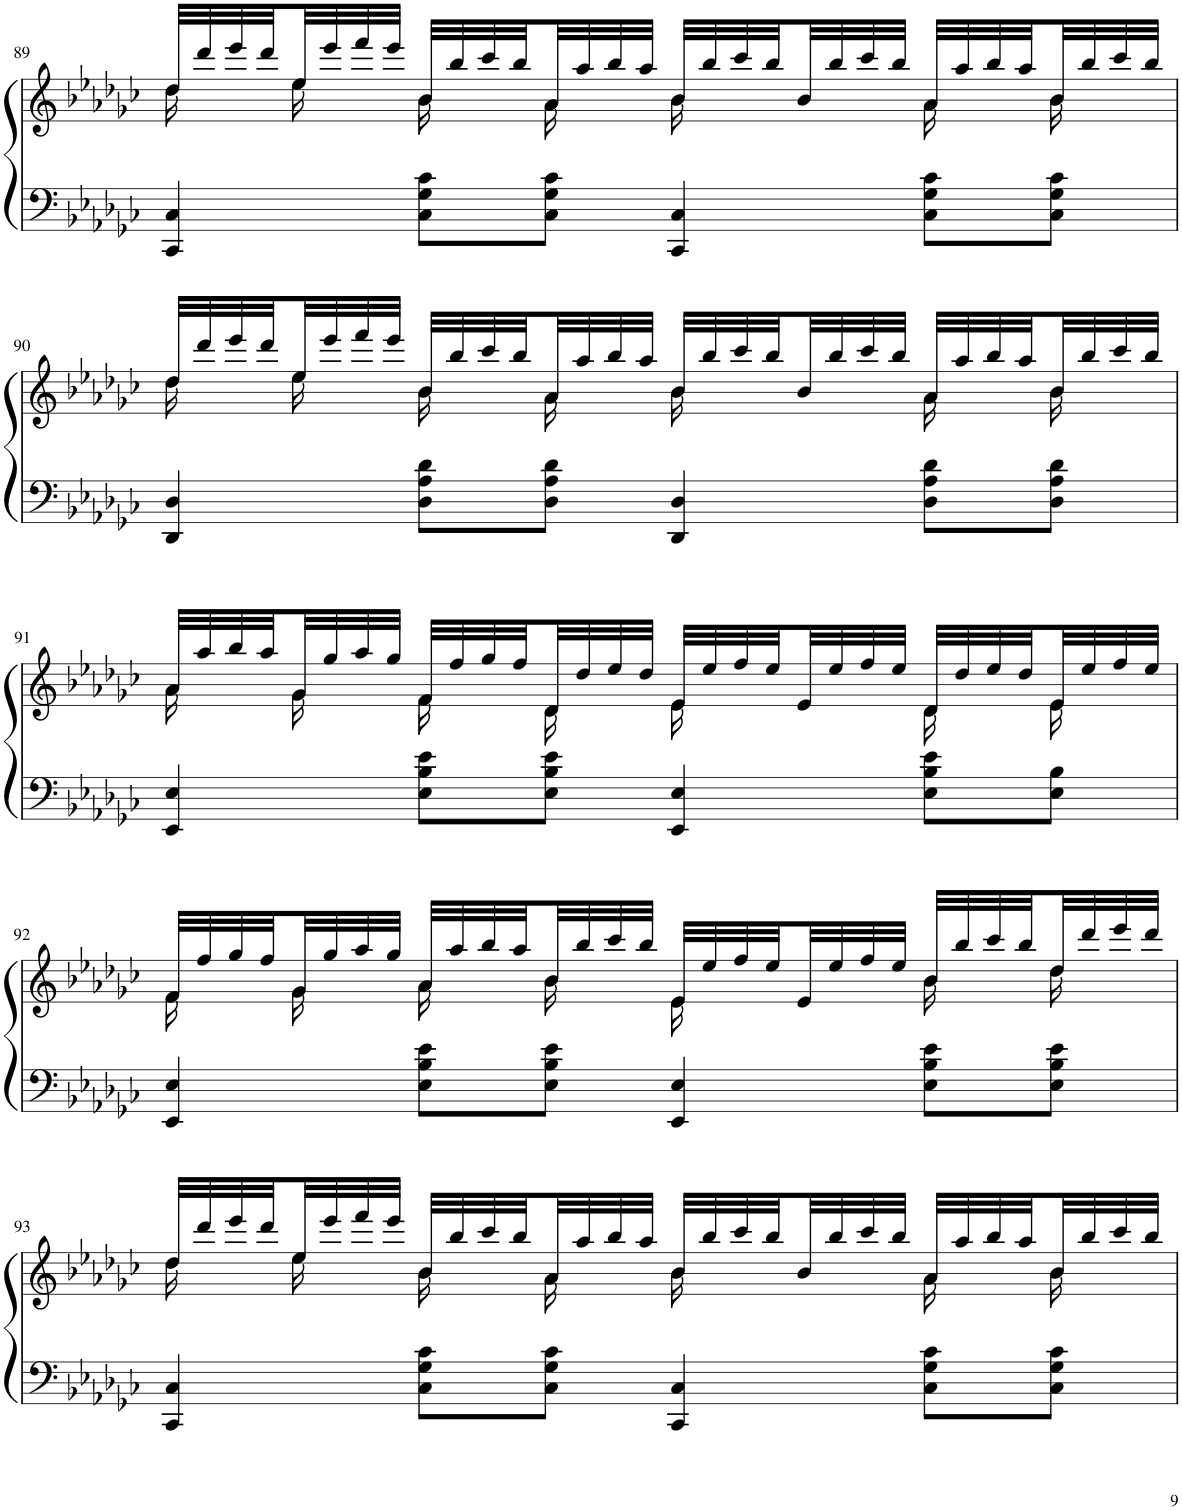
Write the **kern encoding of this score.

**kern	**kern
*part2	*part1
*staff2	*staff1
*I"Piano	*I"Piano
*I'Pno	*I'Pno
!!LO:PB:g=z
*clefF4	*clefG2
*k[b-e-a-d-g-c-]	*k[b-e-a-d-g-c-]
*M4/4	*M4/4
=89	=89
*	*^
4CC-/ 4C-/	32dd-/LLL	16dd-\
.	32ddd-/	.
.	32eee-/	16ryy
.	32ddd-/	.
.	32ee-/	16ee-\
.	32eee-/	.
.	32fff/	16ryy
.	32eee-/JJJ	.
8C-\ 8G-\ 8c-\L	32b-/LLL	16b-\
.	32bb-/	.
.	32ccc-/	16ryy
.	32bb-/	.
8C-\ 8G-\ 8c-\J	32a-/	16a-\
.	32aa-/	.
.	32bb-/	16ryy
.	32aa-/JJJ	.
4CC-/ 4C-/	32b-/LLL	16b-\
.	32bb-/	.
.	32ccc-/	8.ryy
.	32bb-/	.
.	32b-/	.
.	32bb-/	.
.	32ccc-/	.
.	32bb-/JJJ	.
8C-\ 8G-\ 8c-\L	32a-/LLL	16a-\
.	32aa-/	.
.	32bb-/	16ryy
.	32aa-/	.
8C-\ 8G-\ 8c-\J	32b-/	16b-\
.	32bb-/	.
.	32ccc-/	16ryy
.	32bb-/JJJ	.
!!LO:LB:g=z	!!
=90	=90	=90
4DD-/ 4D-/	32dd-/LLL	16dd-\
.	32ddd-/	.
.	32eee-/	16ryy
.	32ddd-/	.
.	32ee-/	16ee-\
.	32eee-/	.
.	32fff/	16ryy
.	32eee-/JJJ	.
8D-\ 8A-\ 8d-\L	32b-/LLL	16b-\
.	32bb-/	.
.	32ccc-/	16ryy
.	32bb-/	.
8D-\ 8A-\ 8d-\J	32a-/	16a-\
.	32aa-/	.
.	32bb-/	16ryy
.	32aa-/JJJ	.
4DD-/ 4D-/	32b-/LLL	16b-\
.	32bb-/	.
.	32ccc-/	8.ryy
.	32bb-/	.
.	32b-/	.
.	32bb-/	.
.	32ccc-/	.
.	32bb-/JJJ	.
8D-\ 8A-\ 8d-\L	32a-/LLL	16a-\
.	32aa-/	.
.	32bb-/	16ryy
.	32aa-/	.
8D-\ 8A-\ 8d-\J	32b-/	16b-\
.	32bb-/	.
.	32ccc-/	16ryy
.	32bb-/JJJ	.
!!LO:LB:g=z	!!
=91	=91	=91
4EE-/ 4E-/	32a-/LLL	16a-\
.	32aa-/	.
.	32bb-/	16ryy
.	32aa-/	.
.	32g-/	16g-\
.	32gg-/	.
.	32aa-/	16ryy
.	32gg-/JJJ	.
8E-\ 8B-\ 8e-\L	32f/LLL	16f\
.	32ff/	.
.	32gg-/	16ryy
.	32ff/	.
8E-\ 8B-\ 8e-\J	32d-/	16d-\
.	32dd-/	.
.	32ee-/	16ryy
.	32dd-/JJJ	.
4EE-/ 4E-/	32e-/LLL	16e-\
.	32ee-/	.
.	32ff/	8.ryy
.	32ee-/	.
.	32e-/	.
.	32ee-/	.
.	32ff/	.
.	32ee-/JJJ	.
8E-\ 8B-\ 8e-\L	32d-/LLL	16d-\
.	32dd-/	.
.	32ee-/	16ryy
.	32dd-/	.
8E-\ 8B-\J	32e-/	16e-\
.	32ee-/	.
.	32ff/	16ryy
.	32ee-/JJJ	.
!!LO:LB:g=z	!!
=92	=92	=92
4EE-/ 4E-/	32f/LLL	16f\
.	32ff/	.
.	32gg-/	16ryy
.	32ff/	.
.	32g-/	16g-\
.	32gg-/	.
.	32aa-/	16ryy
.	32gg-/JJJ	.
8E-\ 8B-\ 8e-\L	32a-/LLL	16a-\
.	32aa-/	.
.	32bb-/	16ryy
.	32aa-/	.
8E-\ 8B-\ 8e-\J	32b-/	16b-\
.	32bb-/	.
.	32ccc-/	16ryy
.	32bb-/JJJ	.
4EE-/ 4E-/	32e-/LLL	16e-\
.	32ee-/	.
.	32ff/	8.ryy
.	32ee-/	.
.	32e-/	.
.	32ee-/	.
.	32ff/	.
.	32ee-/JJJ	.
8E-\ 8B-\ 8e-\L	32b-/LLL	16b-\
.	32bb-/	.
.	32ccc-/	16ryy
.	32bb-/	.
8E-\ 8B-\ 8e-\J	32dd-/	16dd-\
.	32ddd-/	.
.	32eee-/	16ryy
.	32ddd-/JJJ	.
!!LO:LB:g=z	!!
=93	=93	=93
4CC-/ 4C-/	32dd-/LLL	16dd-\
.	32ddd-/	.
.	32eee-/	16ryy
.	32ddd-/	.
.	32ee-/	16ee-\
.	32eee-/	.
.	32fff/	16ryy
.	32eee-/JJJ	.
8C-\ 8G-\ 8c-\L	32b-/LLL	16b-\
.	32bb-/	.
.	32ccc-/	16ryy
.	32bb-/	.
8C-\ 8G-\ 8c-\J	32a-/	16a-\
.	32aa-/	.
.	32bb-/	16ryy
.	32aa-/JJJ	.
4CC-/ 4C-/	32b-/LLL	16b-\
.	32bb-/	.
.	32ccc-/	8.ryy
.	32bb-/	.
.	32b-/	.
.	32bb-/	.
.	32ccc-/	.
.	32bb-/JJJ	.
8C-\ 8G-\ 8c-\L	32a-/LLL	16a-\
.	32aa-/	.
.	32bb-/	16ryy
.	32aa-/	.
8C-\ 8G-\ 8c-\J	32b-/	16b-\
.	32bb-/	.
.	32ccc-/	16ryy
.	32bb-/JJJ	.
*	*v	*v
=	=
*-	*-
